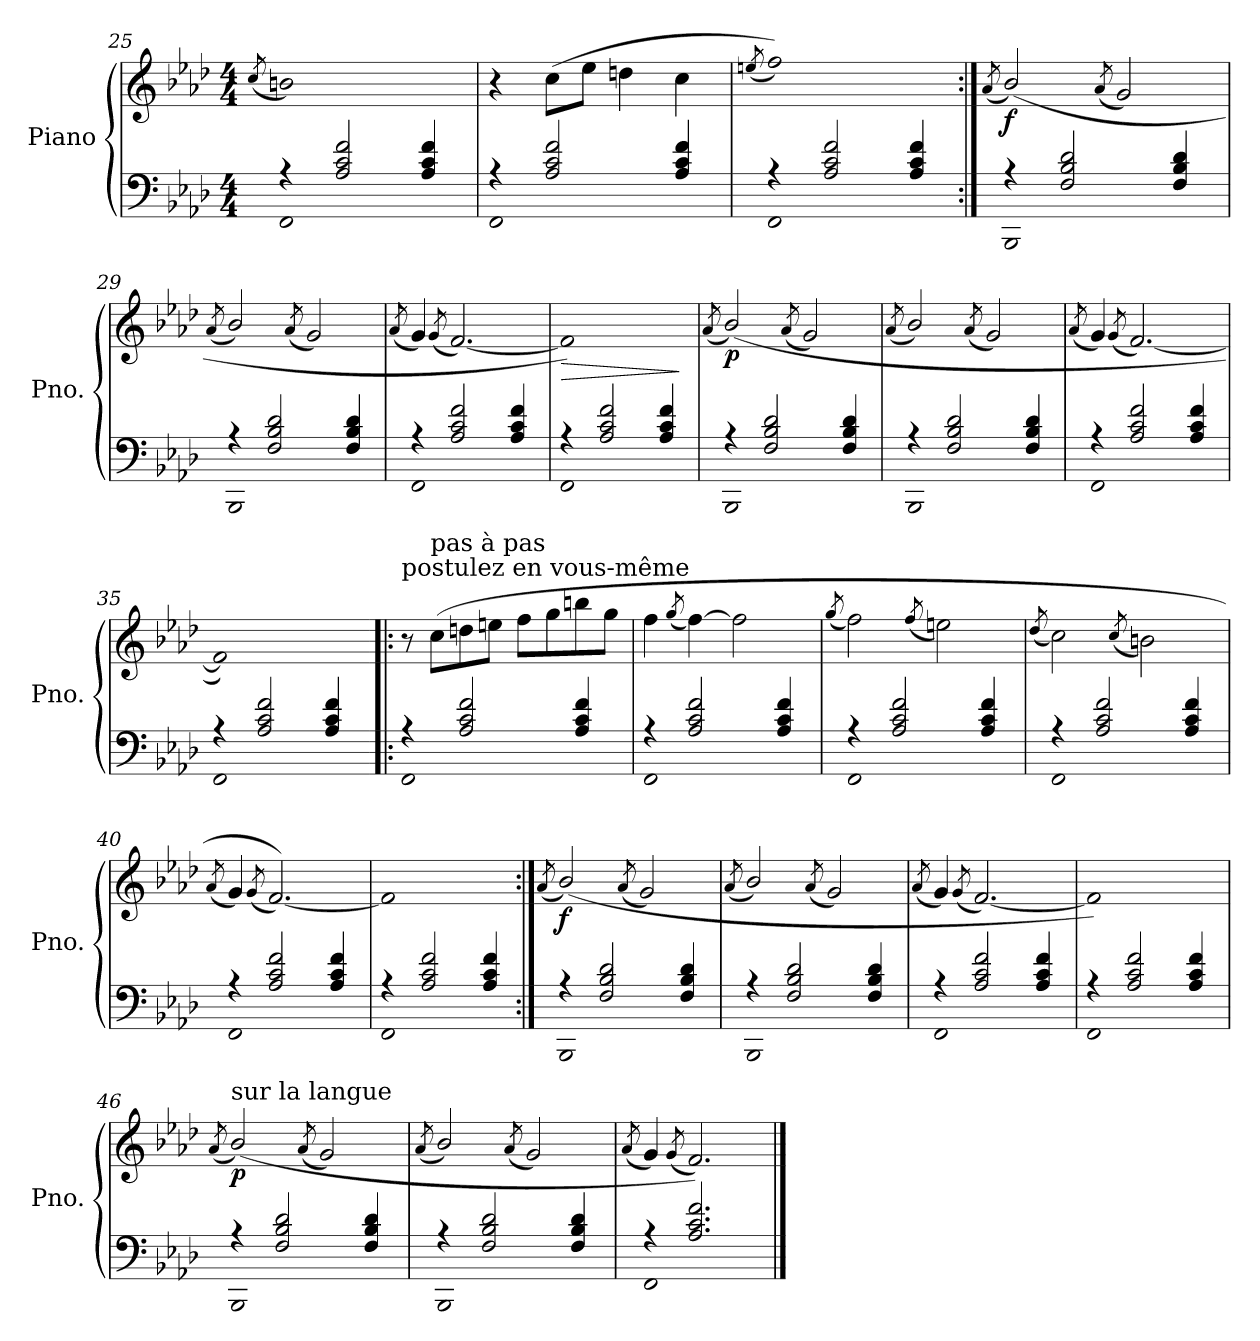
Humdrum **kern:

**kern	**kern	**dynam
*part1	*part1	*part1
*staff2	*staff1	*staff1/2
*I"Piano	*	*
*I'Pno.	*	*
*clefF4	*clefG2	*
*k[b-e-a-d-]	*k[b-e-a-d-]	*
*M4/4	*M4/4	*
=25	=25	=25
.	(8qcc/	.
*^	*	*
!	!LO:N:head=open	!LO:N:head=open	!
4rA	1FF	1bn)	.
2A-/ 2c/ 2f/	.	.	.
4A-/ 4c/ 4f/	.	.	.
!!LO:LB:g=z
=26	=26	=26	=26
!	!LO:N:head=open	!	!
4rA	1FF	4r	.
2A-/ 2c/ 2f/	.	(8cc\L	.
.	.	8ee-\J	.
.	.	4ddn\	.
4A-/ 4c/ 4f/	.	4cc\	.
=27	=27	=27	=27
.	.	(8qeen/	.
!	!LO:N:head=open	!LO:N:head=open	!
4rA	1FF	1ff))	.
2A-/ 2c/ 2f/	.	.	.
4A-/ 4c/ 4f/	.	.	.
=28:|!	=28:|!	=28:|!	=28:|!
.	.	(8qa-/	.
!	!LO:N:head=open	!	!LO:DY:b
4rA	1BBB-	(2b-/)	f
2F/ 2B-/ 2d-/	.	.	.
.	.	(8qa-/	.
.	.	2g/)	.
4F/ 4B-/ 4d-/	.	.	.
=29	=29	=29	=29
.	.	(8qa-/	.
!	!LO:N:head=open	!	!
4rA	1BBB-	2b-/)	.
2F/ 2B-/ 2d-/	.	.	.
.	.	(8qa-/	.
.	.	2g/)	.
4F/ 4B-/ 4d-/	.	.	.
=30	=30	=30	=30
.	.	(8qa-/	.
!	!LO:N:head=open	!	!
4rA	1FF	4g/)	.
.	.	(8qg/	.
2A-/ 2c/ 2f/	.	[2.f/)	.
4A-/ 4c/ 4f/	.	.	.
!!LO:LB:g=z
=31	=31	=31	=31
!	!LO:N:head=open	!LO:N:head=open	!LO:HP:b
4rA	1FF	1f])	>
2A-/ 2c/ 2f/	.	.	.
4A-/ 4c/ 4f/	.	.	.
*v	*v	*	*
.	.	]
=32	=32	=32
.	(8qa-/	.
*^	*	*
!	!LO:N:head=open	!	!LO:DY:b
4rA	1BBB-	(2b-/)	p
2F/ 2B-/ 2d-/	.	.	.
.	.	(8qa-/	.
.	.	2g/)	.
4F/ 4B-/ 4d-/	.	.	.
=33	=33	=33	=33
.	.	(8qa-/	.
!	!LO:N:head=open	!	!
4rA	1BBB-	2b-/)	.
2F/ 2B-/ 2d-/	.	.	.
.	.	(8qa-/	.
.	.	2g/)	.
4F/ 4B-/ 4d-/	.	.	.
=34	=34	=34	=34
.	.	(8qa-/	.
!	!LO:N:head=open	!	!
4rA	1FF	4g/)	.
.	.	(8qg/	.
2A-/ 2c/ 2f/	.	[2.f/)	.
4A-/ 4c/ 4f/	.	.	.
=35	=35	=35	=35
!	!LO:N:head=open	!LO:N:head=open	!
4rA	1FF	1f])	.
2A-/ 2c/ 2f/	.	.	.
4A-/ 4c/ 4f/	.	.	.
!!LO:LB:g=z
=36!|:	=36!|:	=36!|:	=36!|:
!	!	!LO:TX:a:t=postulez en vous-même	!
!	!LO:N:head=open	!	!
4rA	1FF	8r	.
!	!	!LO:TX:a:t=pas à pas	!
.	.	(8cc\L	.
2A-/ 2c/ 2f/	.	8ddn\	.
.	.	8een\J	.
.	.	8ff\L	.
.	.	8gg\	.
4A-/ 4c/ 4f/	.	8bbn\	.
.	.	8gg\J	.
=37	=37	=37	=37
!	!LO:N:head=open	!	!
4rA	1FF	4ff\	.
.	.	(8qgg/	.
2A-/ 2c/ 2f/	.	[4ff\)	.
.	.	2ff\]	.
4A-/ 4c/ 4f/	.	.	.
=38	=38	=38	=38
.	.	(8qgg/	.
!	!LO:N:head=open	!	!
4rA	1FF	2ff\)	.
2A-/ 2c/ 2f/	.	.	.
.	.	(8qff/	.
.	.	2een\)	.
4A-/ 4c/ 4f/	.	.	.
=39	=39	=39	=39
.	.	(8qdd-/	.
!	!LO:N:head=open	!	!
4rA	1FF	2cc\)	.
2A-/ 2c/ 2f/	.	.	.
.	.	(8qcc/	.
.	.	2bn\)	.
4A-/ 4c/ 4f/	.	.	.
=40	=40	=40	=40
.	.	(8qa-/	.
!	!LO:N:head=open	!	!
4rA	1FF	4g/)	.
.	.	(8qg/	.
2A-/ 2c/ 2f/	.	[2.f/))	.
4A-/ 4c/ 4f/	.	.	.
=41	=41	=41	=41
!	!LO:N:head=open	!LO:N:head=open	!
4rA	1FF	1f]	.
2A-/ 2c/ 2f/	.	.	.
4A-/ 4c/ 4f/	.	.	.
!!LO:LB:g=z
=42:|!	=42:|!	=42:|!	=42:|!
.	.	(8qa-/	.
!	!LO:N:head=open	!	!LO:DY:b
4rA	1BBB-	(2b-/)	f
2F/ 2B-/ 2d-/	.	.	.
.	.	(8qa-/	.
.	.	2g/)	.
4F/ 4B-/ 4d-/	.	.	.
=43	=43	=43	=43
.	.	(8qa-/	.
!	!LO:N:head=open	!	!
4rA	1BBB-	2b-/)	.
2F/ 2B-/ 2d-/	.	.	.
.	.	(8qa-/	.
.	.	2g/)	.
4F/ 4B-/ 4d-/	.	.	.
=44	=44	=44	=44
.	.	(8qa-/	.
!	!LO:N:head=open	!	!
4rA	1FF	4g/)	.
.	.	(8qg/	.
2A-/ 2c/ 2f/	.	[2.f/)	.
4A-/ 4c/ 4f/	.	.	.
=45	=45	=45	=45
!	!LO:N:head=open	!LO:N:head=open	!
4rA	1FF	1f])	.
2A-/ 2c/ 2f/	.	.	.
4A-/ 4c/ 4f/	.	.	.
=46	=46	=46	=46
.	.	(8qa-/	.
!	!	!LO:TX:a:t=sur la langue	!
!	!LO:N:head=open	!	!LO:DY:b
4rA	1BBB-	(2b-/)	p
2F/ 2B-/ 2d-/	.	.	.
.	.	(8qa-/	.
.	.	2g/)	.
4F/ 4B-/ 4d-/	.	.	.
=47	=47	=47	=47
.	.	(8qa-/	.
!	!LO:N:head=open	!	!
4rA	1BBB-	2b-/)	.
2F/ 2B-/ 2d-/	.	.	.
.	.	(8qa-/	.
.	.	2g/)	.
4F/ 4B-/ 4d-/	.	.	.
=48	=48	=48	=48
.	.	(8qa-/	.
!	!LO:N:head=open	!	!
4rA	1FF	4g/)	.
.	.	(8qg/	.
2.A-/ 2.c/ 2.f/	.	2.f/))	.
*v	*v	*	*
==	==	==
*-	*-	*-
